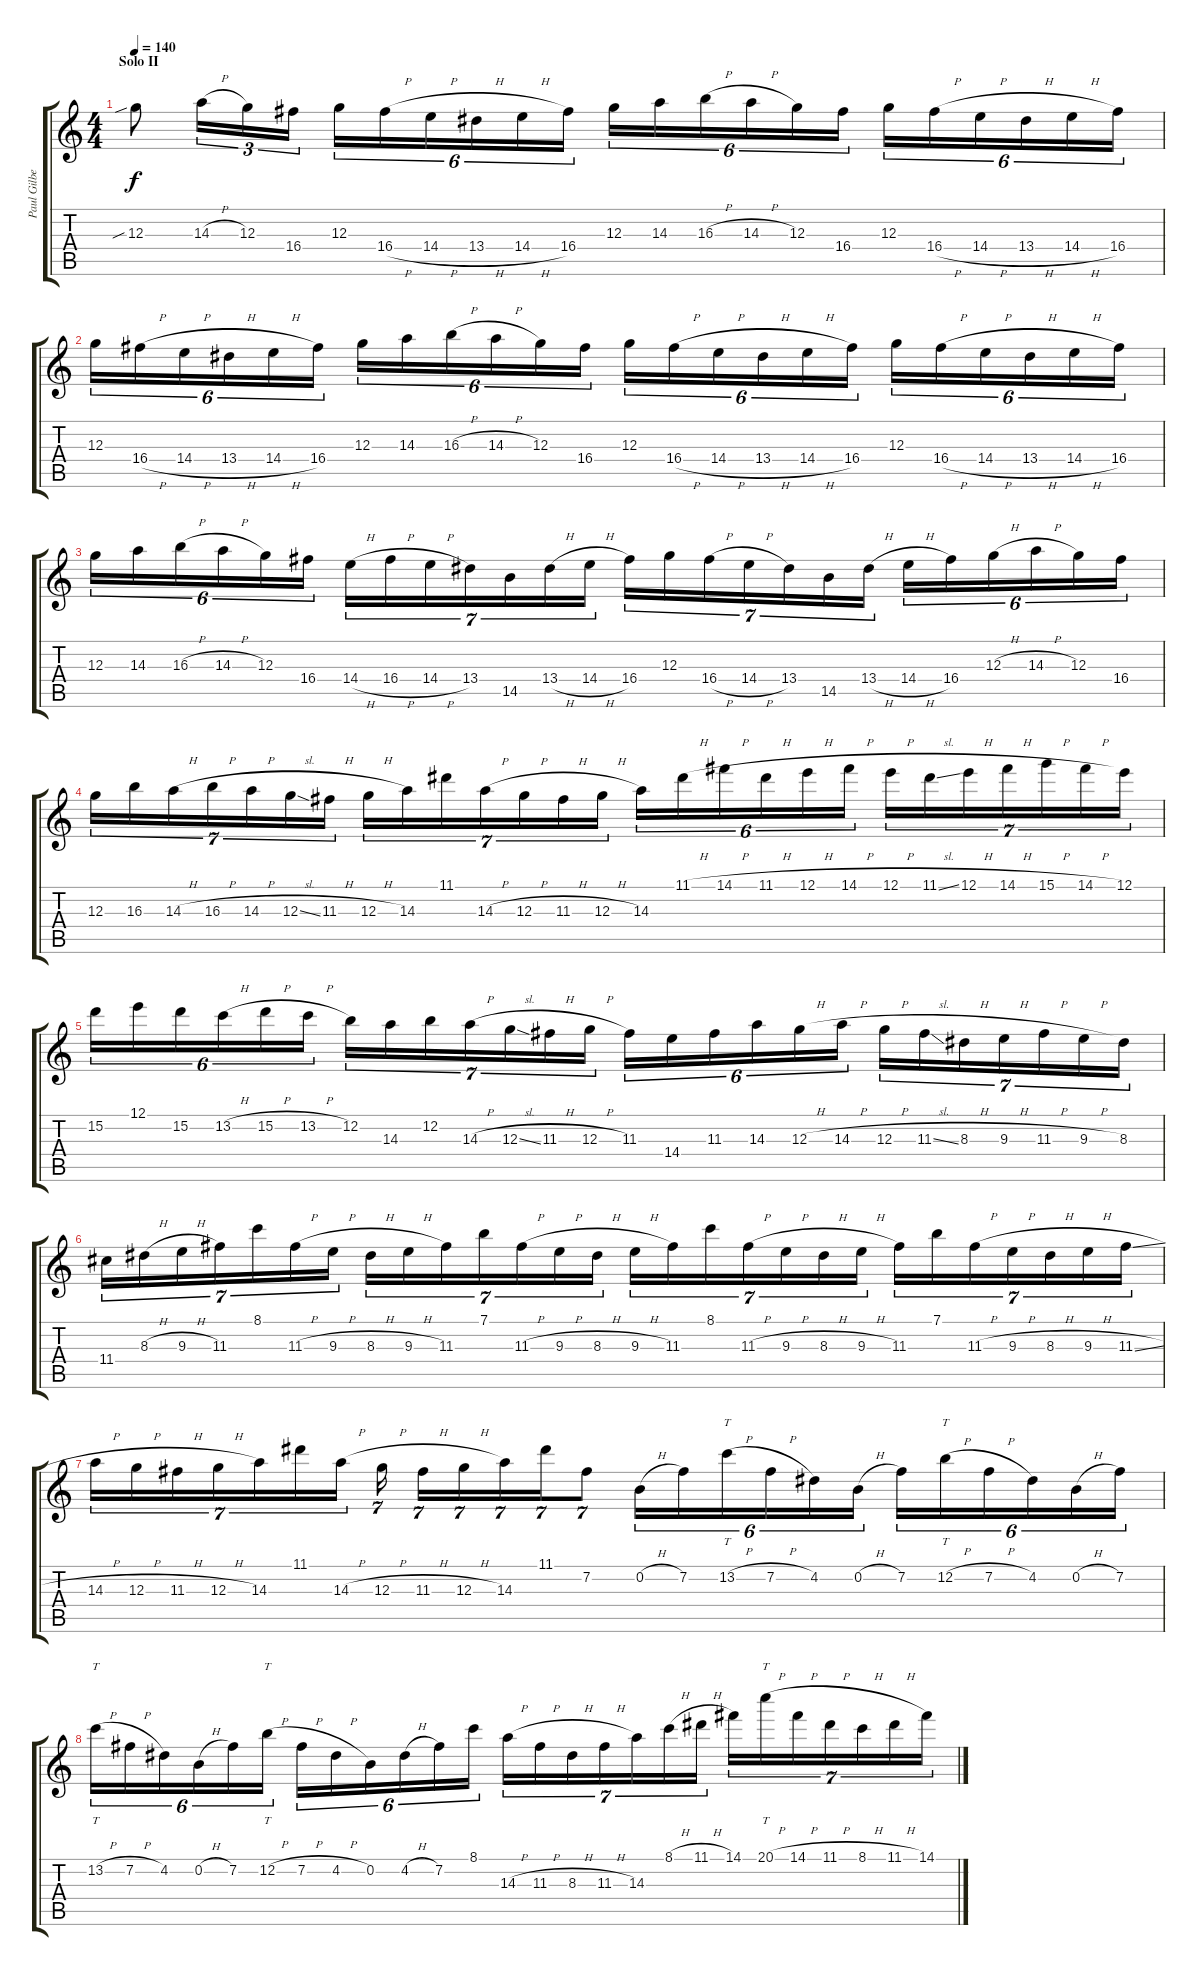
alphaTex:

\track ("Paul Gilbert (Lead Guitar)" "Paul Gilbe") {instrument distortionguitar}
\staff {score tabs}
\tuning (E4 B3 G3 D3 A2 E2) {hide}
\ts (4 4)
\section ("" "Solo II")
\tempo 140
\clef g2
\ks c
12.3{sib}.8{dy f} 14.3{h}.16{tu (3 2)} 12.3.16{tu (3 2)} 16.4.16{tu (3 2)} 12.3.16{tu (6 4)} 16.4{h}.16{tu (6 4)} 14.4{h}.16{tu (6 4)} 13.4{h}.16{tu (6 4)} 14.4{h}.16{tu (6 4)} 16.4.16{tu (6 4)} 12.3.16{tu (6 4)} 14.3.16{tu (6 4)} 16.3{h}.16{tu (6 4)} 14.3{h}.16{tu (6 4)} 12.3.16{tu (6 4)} 16.4.16{tu (6 4)} 12.3.16{tu (6 4)} 16.4{h}.16{tu (6 4)} 14.4{h}.16{tu (6 4)} 13.4{h}.16{tu (6 4)} 14.4{h}.16{tu (6 4)} 16.4.16{tu (6 4)} |
12.3.16{tu (6 4)} 16.4{h}.16{tu (6 4)} 14.4{h}.16{tu (6 4)} 13.4{h}.16{tu (6 4)} 14.4{h}.16{tu (6 4)} 16.4.16{tu (6 4)} 12.3.16{tu (6 4)} 14.3.16{tu (6 4)} 16.3{h}.16{tu (6 4)} 14.3{h}.16{tu (6 4)} 12.3.16{tu (6 4)} 16.4.16{tu (6 4)} 12.3.16{tu (6 4)} 16.4{h}.16{tu (6 4)} 14.4{h}.16{tu (6 4)} 13.4{h}.16{tu (6 4)} 14.4{h}.16{tu (6 4)} 16.4.16{tu (6 4)} 12.3.16{tu (6 4)} 16.4{h}.16{tu (6 4)} 14.4{h}.16{tu (6 4)} 13.4{h}.16{tu (6 4)} 14.4{h}.16{tu (6 4)} 16.4.16{tu (6 4)} |
12.3.16{tu (6 4)} 14.3.16{tu (6 4)} 16.3{h}.16{tu (6 4)} 14.3{h}.16{tu (6 4)} 12.3.16{tu (6 4)} 16.4.16{tu (6 4)} 14.4{h}.16{tu (7 4)} 16.4{h}.16{tu (7 4)} 14.4{h}.16{tu (7 4)} 13.4.16{tu (7 4)} 14.5.16{tu (7 4)} 13.4{h}.16{tu (7 4)} 14.4{h}.16{tu (7 4)} 16.4.16{tu (7 4)} 12.3.16{tu (7 4)} 16.4{h}.16{tu (7 4)} 14.4{h}.16{tu (7 4)} 13.4.16{tu (7 4)} 14.5.16{tu (7 4)} 13.4{h}.16{tu (7 4)} 14.4{h}.16{tu (6 4)} 16.4.16{tu (6 4)} 12.3{h}.16{tu (6 4)} 14.3{h}.16{tu (6 4)} 12.3.16{tu (6 4)} 16.4.16{tu (6 4)} |
12.3.16{tu (7 4)} 16.3.16{tu (7 4)} 14.3{h}.16{tu (7 4)} 16.3{h}.16{tu (7 4)} 14.3{h}.16{tu (7 4)} 12.3{sl}.16{tu (7 4)} 11.3{h}.16{tu (7 4)} 12.3{h}.16{tu (7 4)} 14.3.16{tu (7 4)} 11.1.16{tu (7 4)} 14.3{h}.16{tu (7 4)} 12.3{h}.16{tu (7 4)} 11.3{h}.16{tu (7 4)} 12.3{h}.16{tu (7 4)} 14.3.16{tu (6 4)} 11.1{h}.16{tu (6 4)} 14.1{h}.16{tu (6 4)} 11.1{h}.16{tu (6 4)} 12.1{h}.16{tu (6 4)} 14.1{h}.16{tu (6 4)} 12.1{h}.16{tu (7 4)} 11.1{sl}.16{tu (7 4)} 12.1{h}.16{tu (7 4)} 14.1{h}.16{tu (7 4)} 15.1{h}.16{tu (7 4)} 14.1{h}.16{tu (7 4)} 12.1.16{tu (7 4)} |
15.2.16{tu (6 4)} 12.1.16{tu (6 4)} 15.2.16{tu (6 4)} 13.2{h}.16{tu (6 4)} 15.2{h}.16{tu (6 4)} 13.2{h}.16{tu (6 4)} 12.2.16{tu (7 4)} 14.3.16{tu (7 4)} 12.2.16{tu (7 4)} 14.3{h}.16{tu (7 4)} 12.3{sl}.16{tu (7 4)} 11.3{h}.16{tu (7 4)} 12.3{h}.16{tu (7 4)} 11.3.16{tu (6 4)} 14.4.16{tu (6 4)} 11.3.16{tu (6 4)} 14.3.16{tu (6 4)} 12.3{h}.16{tu (6 4)} 14.3{h}.16{tu (6 4)} 12.3{h}.16{tu (7 4)} 11.3{sl}.16{tu (7 4)} 8.3{h}.16{tu (7 4)} 9.3{h}.16{tu (7 4)} 11.3{h}.16{tu (7 4)} 9.3{h}.16{tu (7 4)} 8.3.16{tu (7 4)} |
11.4.16{tu (7 4)} 8.3{h}.16{tu (7 4)} 9.3{h}.16{tu (7 4)} 11.3.16{tu (7 4)} 8.1.16{tu (7 4)} 11.3{h}.16{tu (7 4)} 9.3{h}.16{tu (7 4)} 8.3{h}.16{tu (7 4)} 9.3{h}.16{tu (7 4)} 11.3.16{tu (7 4)} 7.1.16{tu (7 4)} 11.3{h}.16{tu (7 4)} 9.3{h}.16{tu (7 4)} 8.3{h}.16{tu (7 4)} 9.3{h}.16{tu (7 4)} 11.3.16{tu (7 4)} 8.1.16{tu (7 4)} 11.3{h}.16{tu (7 4)} 9.3{h}.16{tu (7 4)} 8.3{h}.16{tu (7 4)} 9.3{h}.16{tu (7 4)} 11.3.16{tu (7 4)} 7.1.16{tu (7 4)} 11.3{h}.16{tu (7 4)} 9.3{h}.16{tu (7 4)} 8.3{h}.16{tu (7 4)} 9.3{h}.16{tu (7 4)} 11.3{sl}.16{tu (7 4)} |
14.3{h}.16{tu (7 4)} 12.3{h}.16{tu (7 4)} 11.3{h}.16{tu (7 4)} 12.3{h}.16{tu (7 4)} 14.3.16{tu (7 4)} 11.1.16{tu (7 4)} 14.3{h}.16{tu (7 4)} 12.3{h}.16{tu (7 4)} 11.3{h}.16{tu (7 4)} 12.3{h}.16{tu (7 4)} 14.3.16{tu (7 4)} 11.1.16{tu (7 4)} 7.2.8{tu (7 4)} 0.2{h}.16{tu (6 4)} 7.2.16{tu (6 4)} 13.2{h}.16{tt tu (6 4)} 7.2{h}.16{tu (6 4)} 4.2.16{tu (6 4)} 0.2{h}.16{tu (6 4)} 7.2.16{tu (6 4)} 12.2{h}.16{tt tu (6 4)} 7.2{h}.16{tu (6 4)} 4.2.16{tu (6 4)} 0.2{h}.16{tu (6 4)} 7.2.16{tu (6 4)} |
13.2{h}.16{tt tu (6 4)} 7.2{h}.16{tu (6 4)} 4.2.16{tu (6 4)} 0.2{h}.16{tu (6 4)} 7.2.16{tu (6 4)} 12.2{h}.16{tt tu (6 4)} 7.2{h}.16{tu (6 4)} 4.2{h}.16{tu (6 4)} 0.2.16{tu (6 4)} 4.2{h}.16{tu (6 4)} 7.2.16{tu (6 4)} 8.1.16{tu (6 4)} 14.3{h}.16{tu (7 4)} 11.3{h}.16{tu (7 4)} 8.3{h}.16{tu (7 4)} 11.3{h}.16{tu (7 4)} 14.3.16{tu (7 4)} 8.1{h}.16{tu (7 4)} 11.1{h}.16{tu (7 4)} 14.1.16{tu (7 4)} 20.1{h}.16{tt tu (7 4)} 14.1{h}.16{tu (7 4)} 11.1{h}.16{tu (7 4)} 8.1{h}.16{tu (7 4)} 11.1{h}.16{tu (7 4)} 14.1.16{tu (7 4)}
